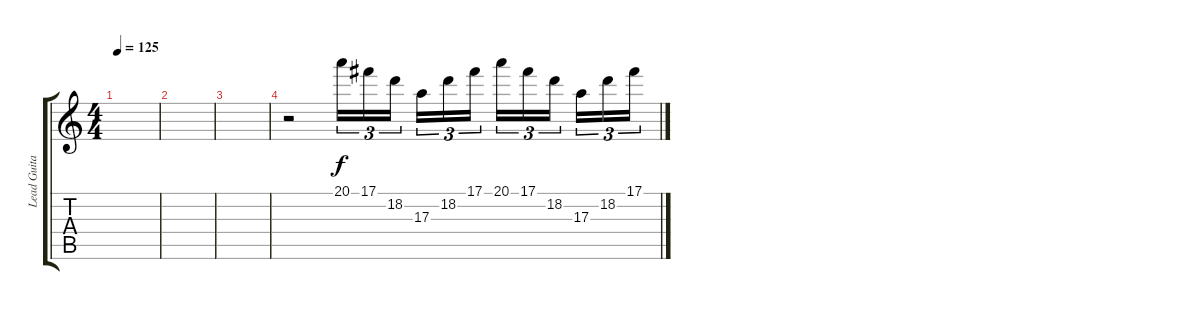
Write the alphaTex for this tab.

\track ("Lead Guitar" "Lead Guita") {instrument distortionguitar}
\staff {score tabs}
\tuning (Db4 Ab3 E3 B2 Gb2 B1) {hide}
\ts (4 4)
\tempo 125
\clef g2
\ks c
|
|
|
r.2 20.1.16{tu (3 2)} 17.1.16{tu (3 2)} 18.2.16{tu (3 2) beam splitsecondary} 17.3.16{tu (3 2)} 18.2.16{tu (3 2)} 17.1.16{tu (3 2)} 20.1.16{tu (3 2)} 17.1.16{tu (3 2)} 18.2.16{tu (3 2) beam splitsecondary} 17.3.16{tu (3 2)} 18.2.16{tu (3 2)} 17.1.16{tu (3 2)}
